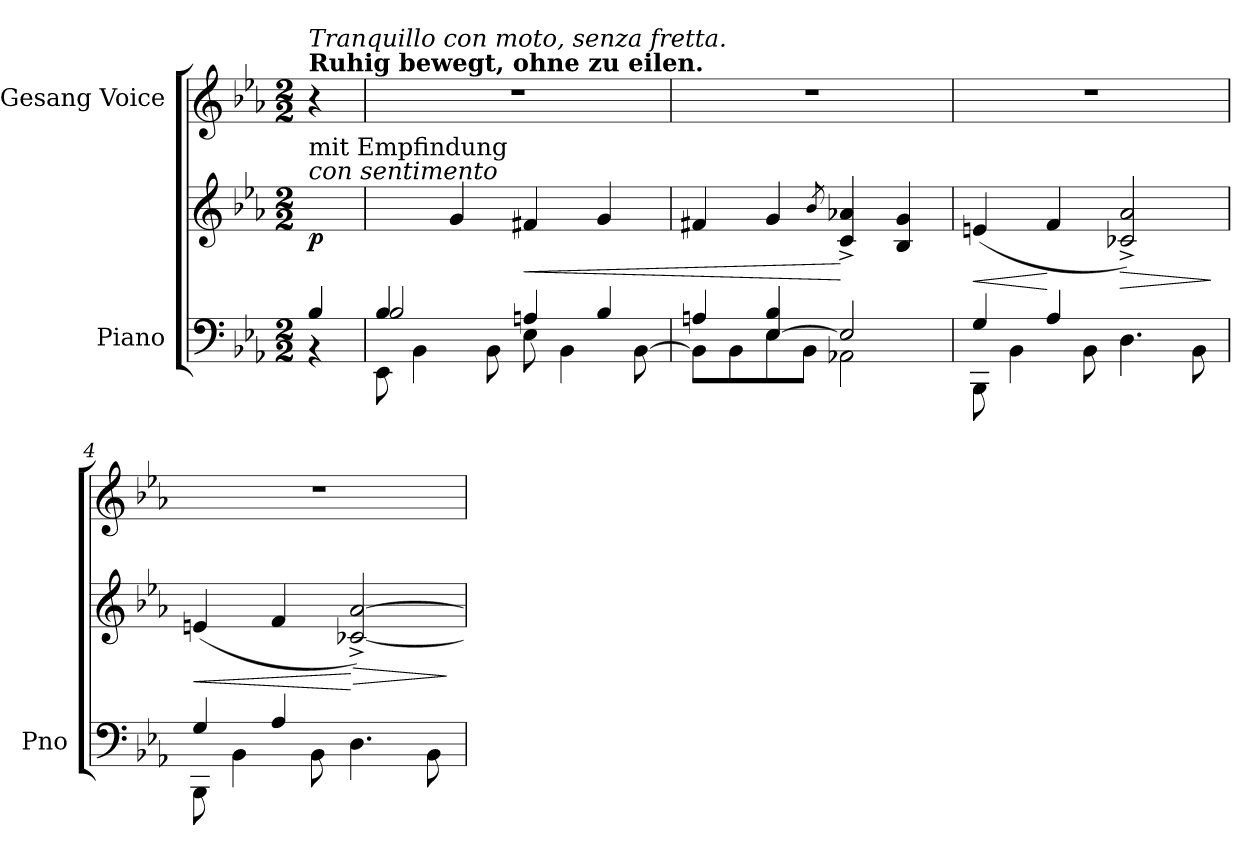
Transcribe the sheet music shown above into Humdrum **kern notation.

**kern	**kern	**dynam	**kern
*part2	*part2	*part2	*part1
*staff3	*staff2	*staff2/3	*staff1
*I"Piano	*	*	*I"Gesang Voice
*I'Pno	*	*	*
*clefF4	*clefG2	*	*clefG2
*k[b-e-a-]	*k[b-e-a-]	*	*k[b-e-a-]
*M2/2	*M2/2	*	*M2/2
*MM70	*MM70	*	*MM70
=	=	=	=
*^	*	*	*
!	!	!	!	!LO:TX:a:B:t=Ruhig bewegt, ohne zu eilen.
!	!	!	!	!LO:TX:a:i:t=Tranquillo con moto, senza fretta.
!	!	!LO:TX:a:i:t=con sentimento	!	!
!	!	!LO:TX:a:t=mit Empfindung	!	!
!	!	!	!LO:DY:b	!
4B-/	4r	4ryy	p	4r
=1	=1	=1	=1	=1
*	*^	*	*	*
(4B-/	2B-/	8EE-\	4ryy	.	1r
.	.	4BB-\	.	.	.
2.ryy	.	.	4g/	.	.
.	.	8BB-\	.	.	.
!	!	!	!	!LO:HP:b	!
.	4An/	8E-\	4f#X/	<	.
.	.	4BB-\	.	.	.
.	4B-/	.	4g/	.	.
.	.	[8BB-\	.	.	.
*	*v	*v	*	*	*
=2	=2	=2	=2	=2
4An/	8BB-\L]	4f#X/	.	1r
.	8BB-\	.	.	.
[4E-/ 4B-/	8E-\	4g/	.	.
.	8BB-\J	.	.	.
.	.	8qb-/	.	.
2E-/]	2AA-X\	4c/^ 4a-X/^	[	.
.	.	4B-/ 4g/)	.	.
=3	=3	=3	=3	=3
!	!	!	!LO:HP:b	!
4G/	8BBB-\	(>4en/	<	1r
.	4BB-\	.	.	.
4A-/	.	4f/	[	.
.	8BB-\	.	.	.
!	!	!	!LO:HP:b	!
2ryy	4.D\	2c-X/^ 2a-/^)	>	.
.	8BB-\	.	.	.
*v	*v	*	*	*
.	.	]	.
!!LO:LB:g=z
=4	=4	=4	=4
*^	*	*	*
!	!	!	!LO:HP:b	!
4G/	8BBB-\	(>4en/	<	1r
.	4BB-\	.	.	.
4A-/	.	4f/	.	.
.	8BB-\	.	.	.
!	!	!	!LO:HP:n=1:b	!
2ryy	4.D\	[2c-X/^ [2a-/^)	[ >	.
.	8BB-\	.	.	.
*v	*v	*	*	*
.	.	]	.
=	=	=	=
*-	*-	*-	*-
